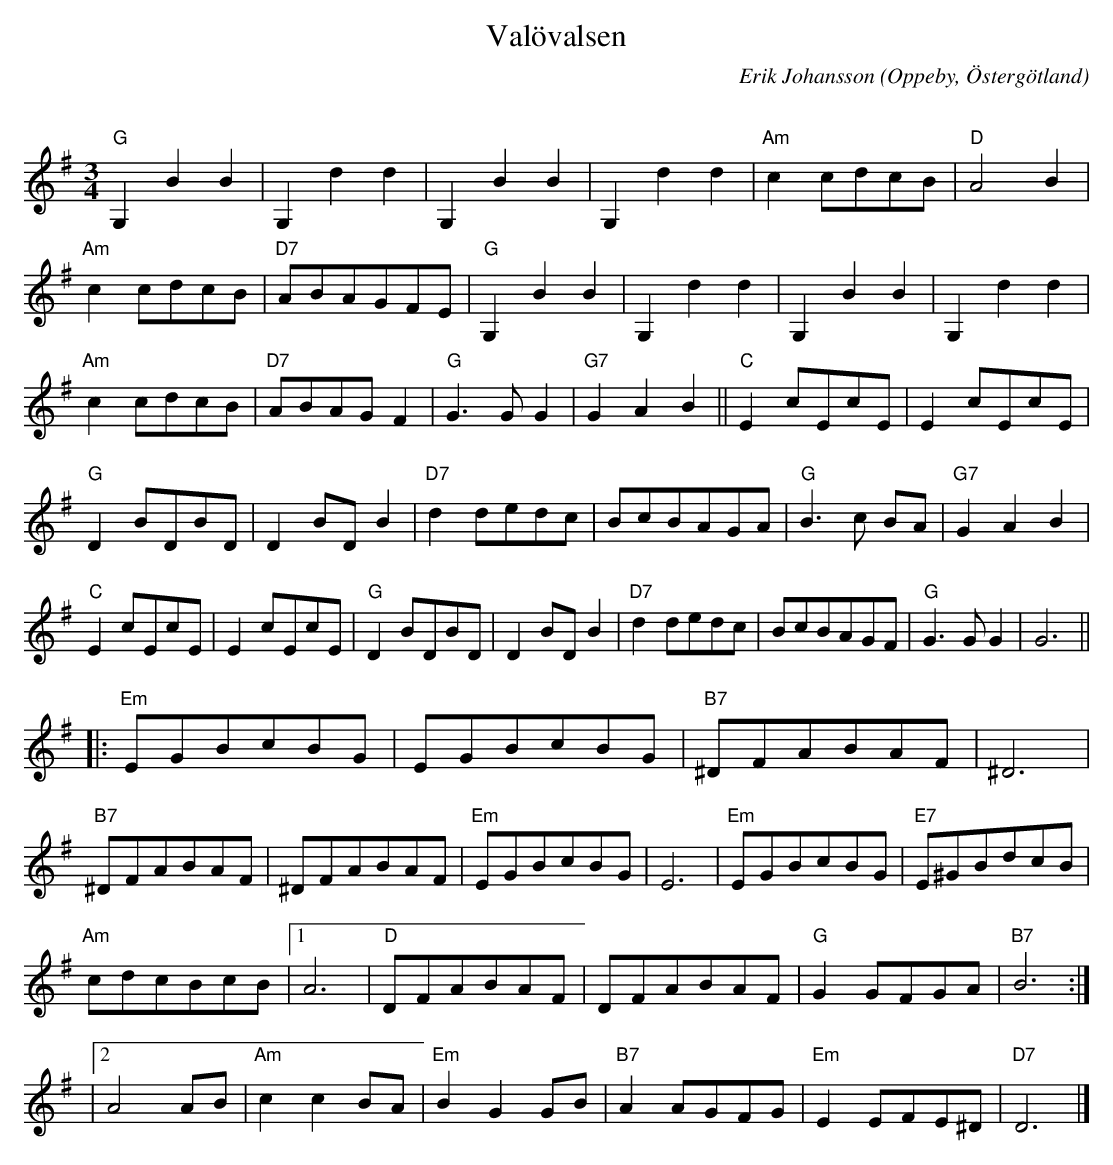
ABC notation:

X:1
T:Valövalsen
C:Erik Johansson
O:Oppeby, Östergötland
Q:140
M:3/4
L:1/8
K:G
"G"G,2B2B2|G,2d2d2 |G,2B2B2|G,2d2d2 |"Am" c2 cdcB| "D" A4 B2 |
 "Am" c2 cdcB |"D7" ABAGFE |"G"G,2B2B2|G,2d2d2 |G,2B2B2|G,2d2d2 |
"Am" c2 cdcB| "D7" ABAGF2 | "G" G3 G G2 |"G7" G2A2B2||"C"E2 cEcE |E2 cEcE|
"G" D2 BDBD |D2 BD B2 |"D7"d2 dedc| BcBAGA|"G"B3 c BA|"G7" G2A2B2|
"C"E2 cEcE |E2 cEcE|"G" D2 BDBD |D2 BD B2 |"D7"d2 dedc| BcBAGF|"G" G3 G G2| G6 ||
|:"Em" EGBcBG |EGBcBG |"B7"^DFABAF |^D6 |
"B7" ^DFABAF |^DFABAF |"Em" EGBcBG |E6 |"Em" EGBcBG |"E7" E^GBdcB |
"Am" cdcBcB |1 A6 |"D" DFABAF |DFABAF |"G" G2 GFGA |"B7" B6 :|
|2 A4 AB |"Am" c2 c2 BA |"Em" B2 G2 GB |"B7" A2 AGFG |"Em" E2 EFE^D |"D7" D6 |]
